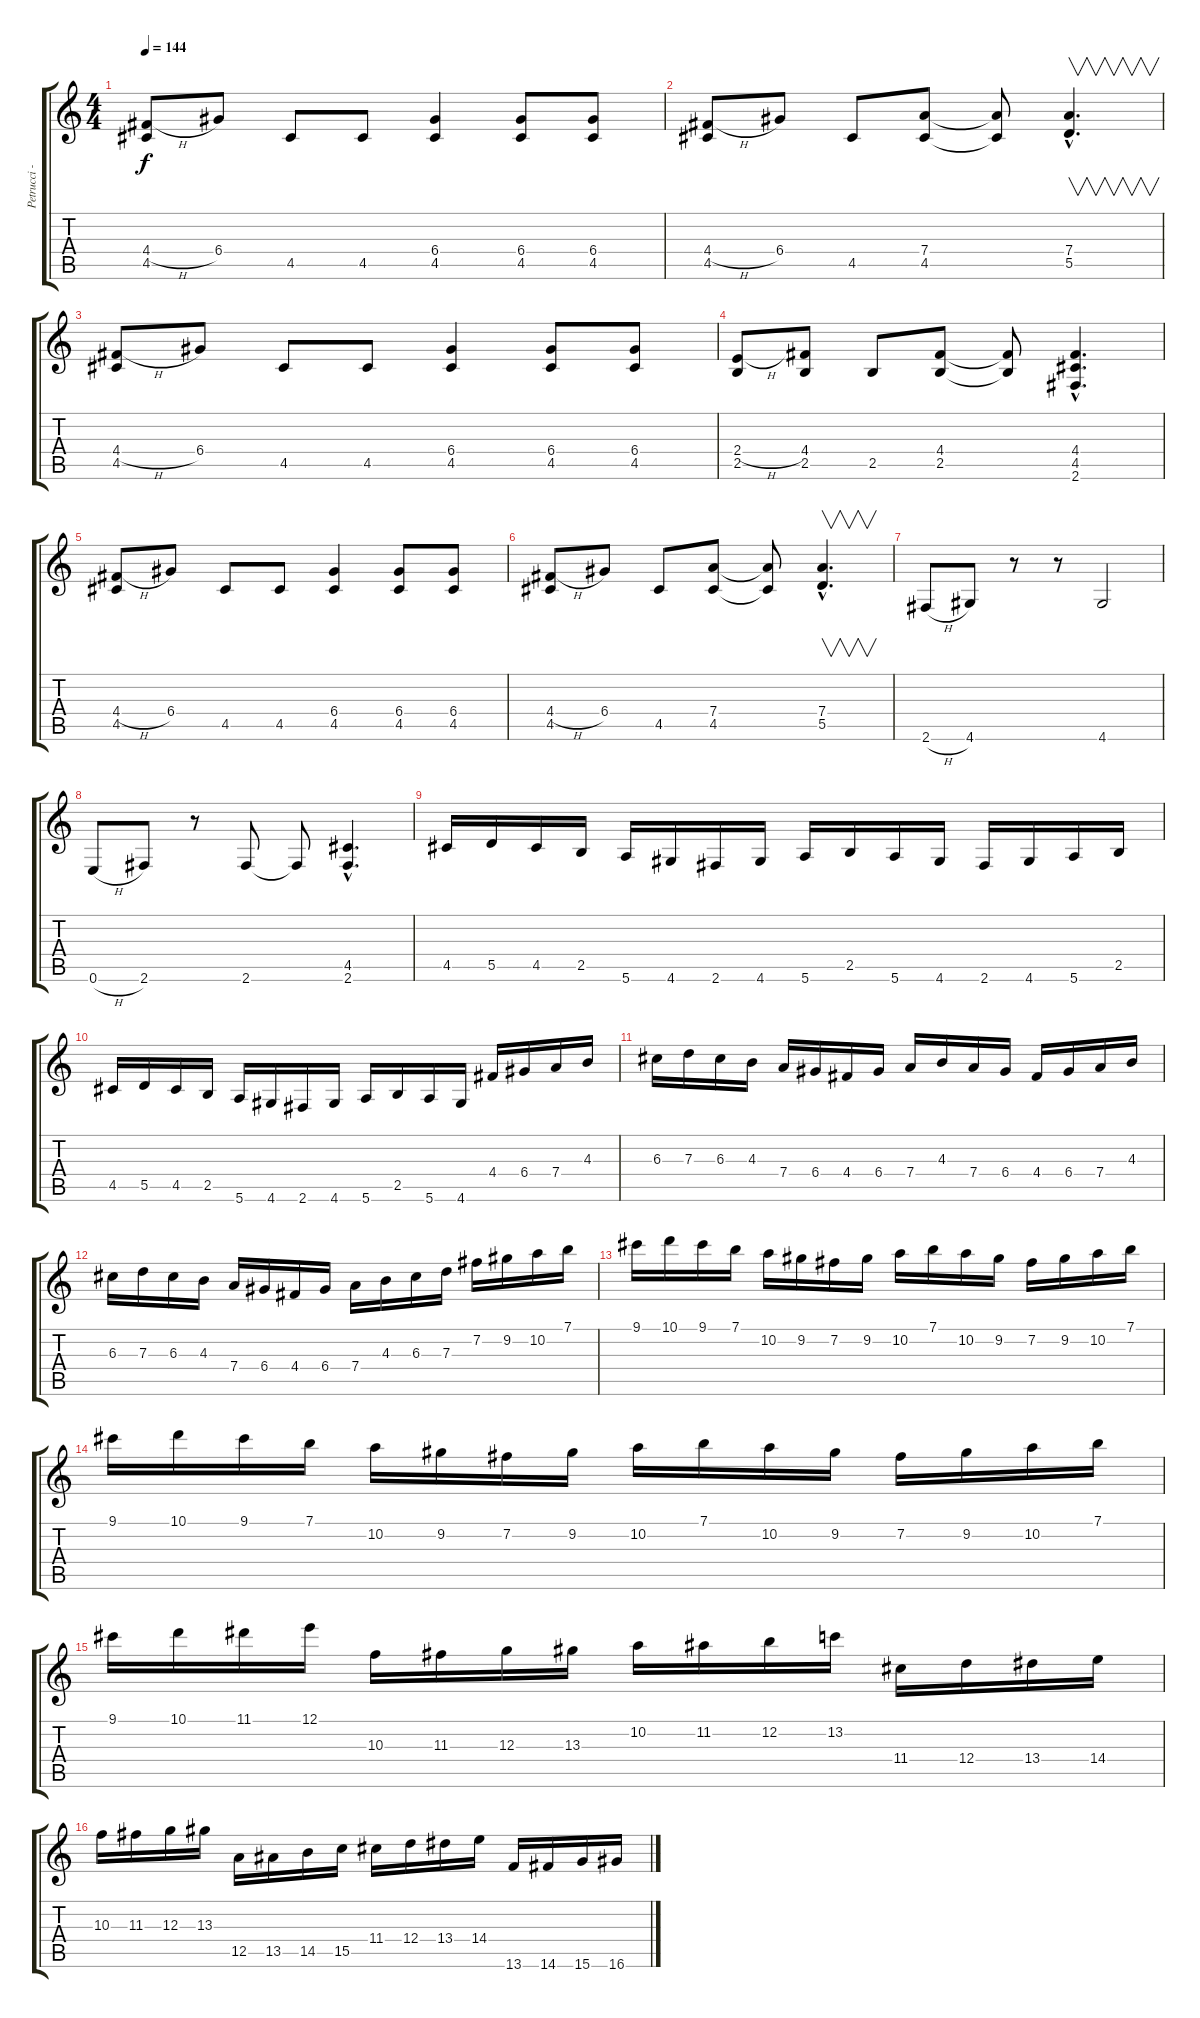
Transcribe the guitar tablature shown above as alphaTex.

\track ("Petrucci - Distortion 6st." "Petrucci -") {instrument overdrivenguitar}
\staff {score tabs}
\tuning (E4 B3 G3 D3 A2 E2) {hide}
\ts (4 4)
\tempo 144
\clef g2
\ks c
(4.4{h} 4.5).8{dy f} 6.4.8 4.5.8 4.5.8 (6.4 4.5).4 (6.4 4.5).8 (6.4 4.5).8 |
(4.4{h} 4.5).8 6.4.8 4.5.8 (7.4 4.5).8 (7.4{t} 4.5{t}).8 (7.4{hac} 5.5{hac}).4{v d} |
(4.4{h} 4.5).8 6.4.8 4.5.8 4.5.8 (6.4 4.5).4 (6.4 4.5).8 (6.4 4.5).8 |
(2.4{h} 2.5).8 (4.4 2.5).8 2.5.8 (4.4 2.5).8 (4.4{t} 2.5{t}).8 (4.4{hac} 4.5{hac} 2.6{hac}).4{d} |
(4.4{h} 4.5).8 6.4.8 4.5.8 4.5.8 (6.4 4.5).4 (6.4 4.5).8 (6.4 4.5).8 |
(4.4{h} 4.5).8 6.4.8 4.5.8 (7.4 4.5).8 (7.4{t} 4.5{t}).8 (7.4{hac} 5.5{hac}).4{v d} |
2.6{h}.8 4.6.8 r.8 r.8 4.6.2 |
0.6{h}.8 2.6.8 r.8 2.6.8 2.6{t}.8 (4.5{hac} 2.6{hac}).4{d} |
4.5.16 5.5.16 4.5.16 2.5.16 5.6.16 4.6.16 2.6.16 4.6.16 5.6.16 2.5.16 5.6.16 4.6.16 2.6.16 4.6.16 5.6.16 2.5.16 |
4.5.16 5.5.16 4.5.16 2.5.16 5.6.16 4.6.16 2.6.16 4.6.16 5.6.16 2.5.16 5.6.16 4.6.16 4.4.16 6.4.16 7.4.16 4.3.16 |
6.3.16 7.3.16 6.3.16 4.3.16 7.4.16 6.4.16 4.4.16 6.4.16 7.4.16 4.3.16 7.4.16 6.4.16 4.4.16 6.4.16 7.4.16 4.3.16 |
6.3.16 7.3.16 6.3.16 4.3.16 7.4.16 6.4.16 4.4.16 6.4.16 7.4.16 4.3.16 6.3.16 7.3.16 7.2.16 9.2.16 10.2.16 7.1.16 |
9.1.16 10.1.16 9.1.16 7.1.16 10.2.16 9.2.16 7.2.16 9.2.16 10.2.16 7.1.16 10.2.16 9.2.16 7.2.16 9.2.16 10.2.16 7.1.16 |
9.1.16 10.1.16 9.1.16 7.1.16 10.2.16 9.2.16 7.2.16 9.2.16 10.2.16 7.1.16 10.2.16 9.2.16 7.2.16 9.2.16 10.2.16 7.1.16 |
9.1.16 10.1.16 11.1.16 12.1.16 10.3.16 11.3.16 12.3.16 13.3.16 10.2.16 11.2.16 12.2.16 13.2.16 11.4.16 12.4.16 13.4.16 14.4.16 |
10.3.16 11.3.16 12.3.16 13.3.16 12.5.16 13.5.16 14.5.16 15.5.16 11.4.16 12.4.16 13.4.16 14.4.16 13.6.16 14.6.16 15.6.16 16.6.16
